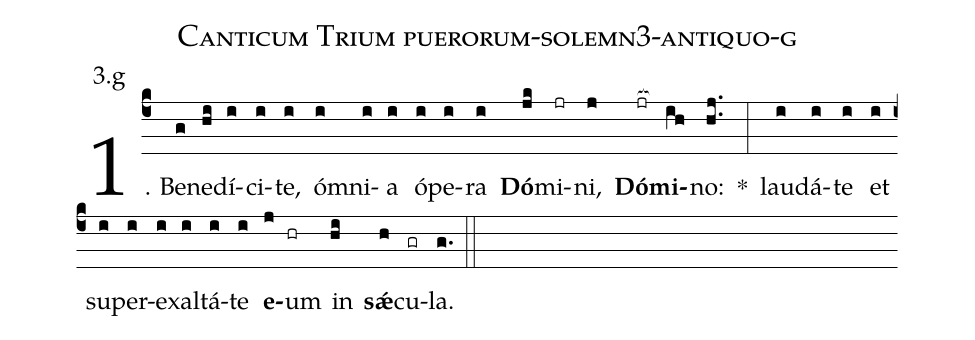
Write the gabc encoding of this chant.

name: Canticum Trium puerorum-solemn3-antiquo-g;
annotation: 3.g;
%%
(c4)1. Be(g)ne(hi)dí(i)ci(i)te,(i) óm(i)ni(i)a(i) ó(i)pe(i)ra(i) <b>Dó</b>(jk)mi(jr)ni,(j) <b>Dó</b>(jr[ocb:1{])<b>mi</b>(ih[ocb:0}])no:(hj..) *(:) lau(i)dá(i)te(i) et(i) su(i)per(i)ex(i)al(i)tá(i)te(i) <b>e</b>(j)um(hr) in(hi) <b>sǽ</b>(h)cu(gr)la.(g.) (::)
